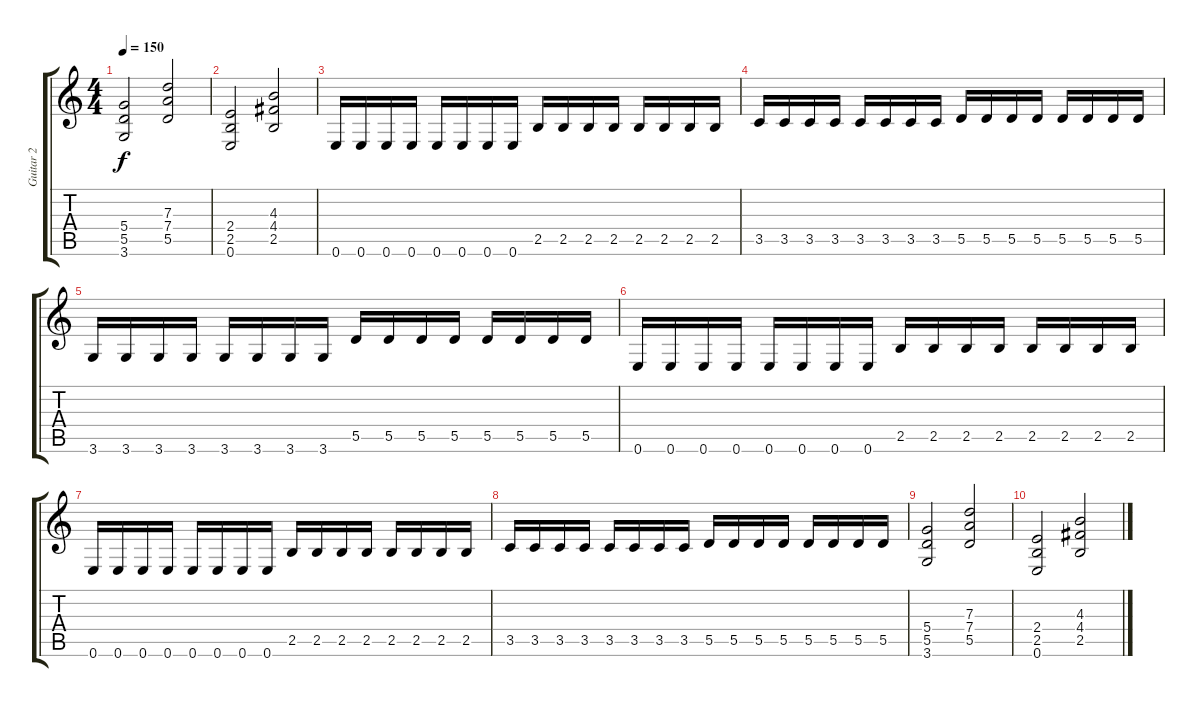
\track ("Guitar 2" "Guitar 2") {instrument distortionguitar}
\staff {score tabs}
\tuning (E4 B3 G3 D3 A2 E2) {hide}
\ts (4 4)
\tempo 150
\clef g2
\ks c
(5.4 5.5 3.6).2{dy f} (7.3 7.4 5.5).2 |
(2.4 2.5 0.6).2 (4.3 4.4 2.5).2 |
0.6.16 0.6.16 0.6.16 0.6.16 0.6.16 0.6.16 0.6.16 0.6.16 2.5.16 2.5.16 2.5.16 2.5.16 2.5.16 2.5.16 2.5.16 2.5.16 |
3.5.16 3.5.16 3.5.16 3.5.16 3.5.16 3.5.16 3.5.16 3.5.16 5.5.16 5.5.16 5.5.16 5.5.16 5.5.16 5.5.16 5.5.16 5.5.16 |
3.6.16 3.6.16 3.6.16 3.6.16 3.6.16 3.6.16 3.6.16 3.6.16 5.5.16 5.5.16 5.5.16 5.5.16 5.5.16 5.5.16 5.5.16 5.5.16 |
0.6.16 0.6.16 0.6.16 0.6.16 0.6.16 0.6.16 0.6.16 0.6.16 2.5.16 2.5.16 2.5.16 2.5.16 2.5.16 2.5.16 2.5.16 2.5.16 |
0.6.16 0.6.16 0.6.16 0.6.16 0.6.16 0.6.16 0.6.16 0.6.16 2.5.16 2.5.16 2.5.16 2.5.16 2.5.16 2.5.16 2.5.16 2.5.16 |
3.5.16 3.5.16 3.5.16 3.5.16 3.5.16 3.5.16 3.5.16 3.5.16 5.5.16 5.5.16 5.5.16 5.5.16 5.5.16 5.5.16 5.5.16 5.5.16 |
(5.4 5.5 3.6).2 (7.3 7.4 5.5).2 |
(2.4 2.5 0.6).2 (4.3 4.4 2.5).2
